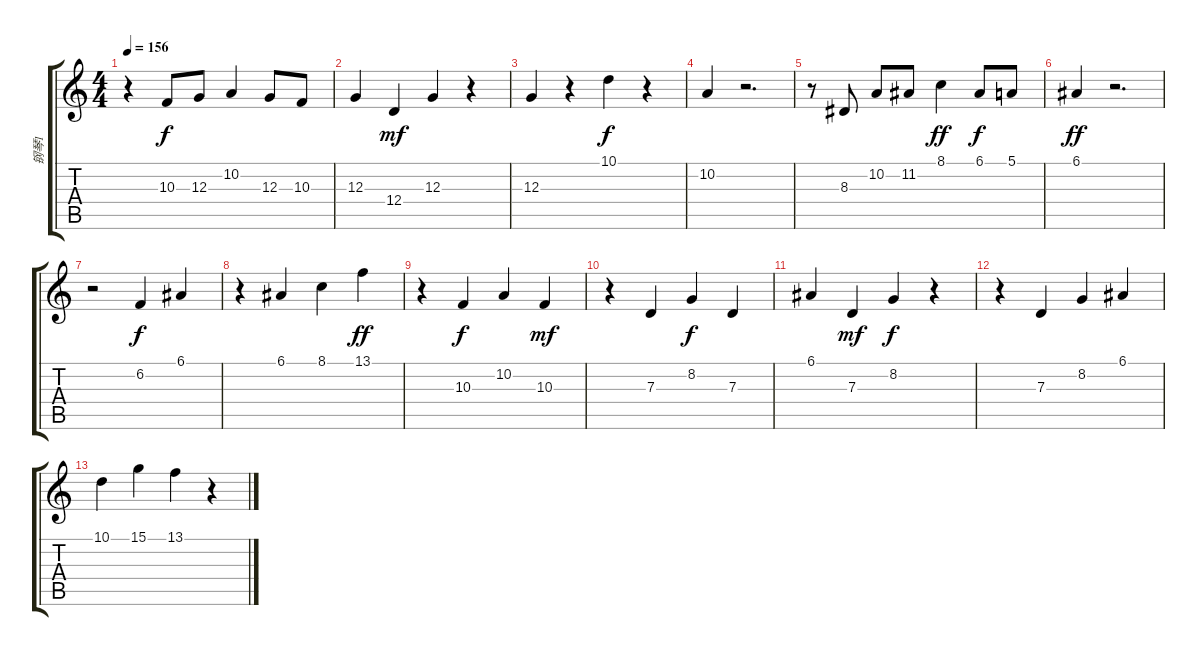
\track ("钢琴1" "钢琴1") {instrument acousticgrandpiano}
\staff {score tabs}
\tuning (E4 B3 G3 D3 A2 E2) {hide}
\ts (4 4)
\tempo 156
\clef g2
\ks c
r.4{dy f} 10.3.8 12.3.8 10.2.4 12.3.8 10.3.8 |
12.3.4 12.4.4{dy mf} 12.3.4 r.4 |
12.3.4 r.4 10.1.4{dy f} r.4 |
10.2.4 r.2{d} |
r.8 8.3.8 10.2.8 11.2.8 8.1.4{dy ff} 6.1.8{dy f} 5.1.8 |
6.1.4{dy ff} r.2{d} |
r.2 6.2.4{dy f} 6.1.4 |
r.4 6.1.4 8.1.4 13.1.4{dy ff} |
r.4 10.3.4{dy f} 10.2.4 10.3.4{dy mf} |
r.4 7.3.4 8.2.4{dy f} 7.3.4 |
6.1.4 7.3.4{dy mf} 8.2.4{dy f} r.4 |
r.4 7.3.4 8.2.4 6.1.4 |
10.1.4 15.1.4 13.1.4 r.4
